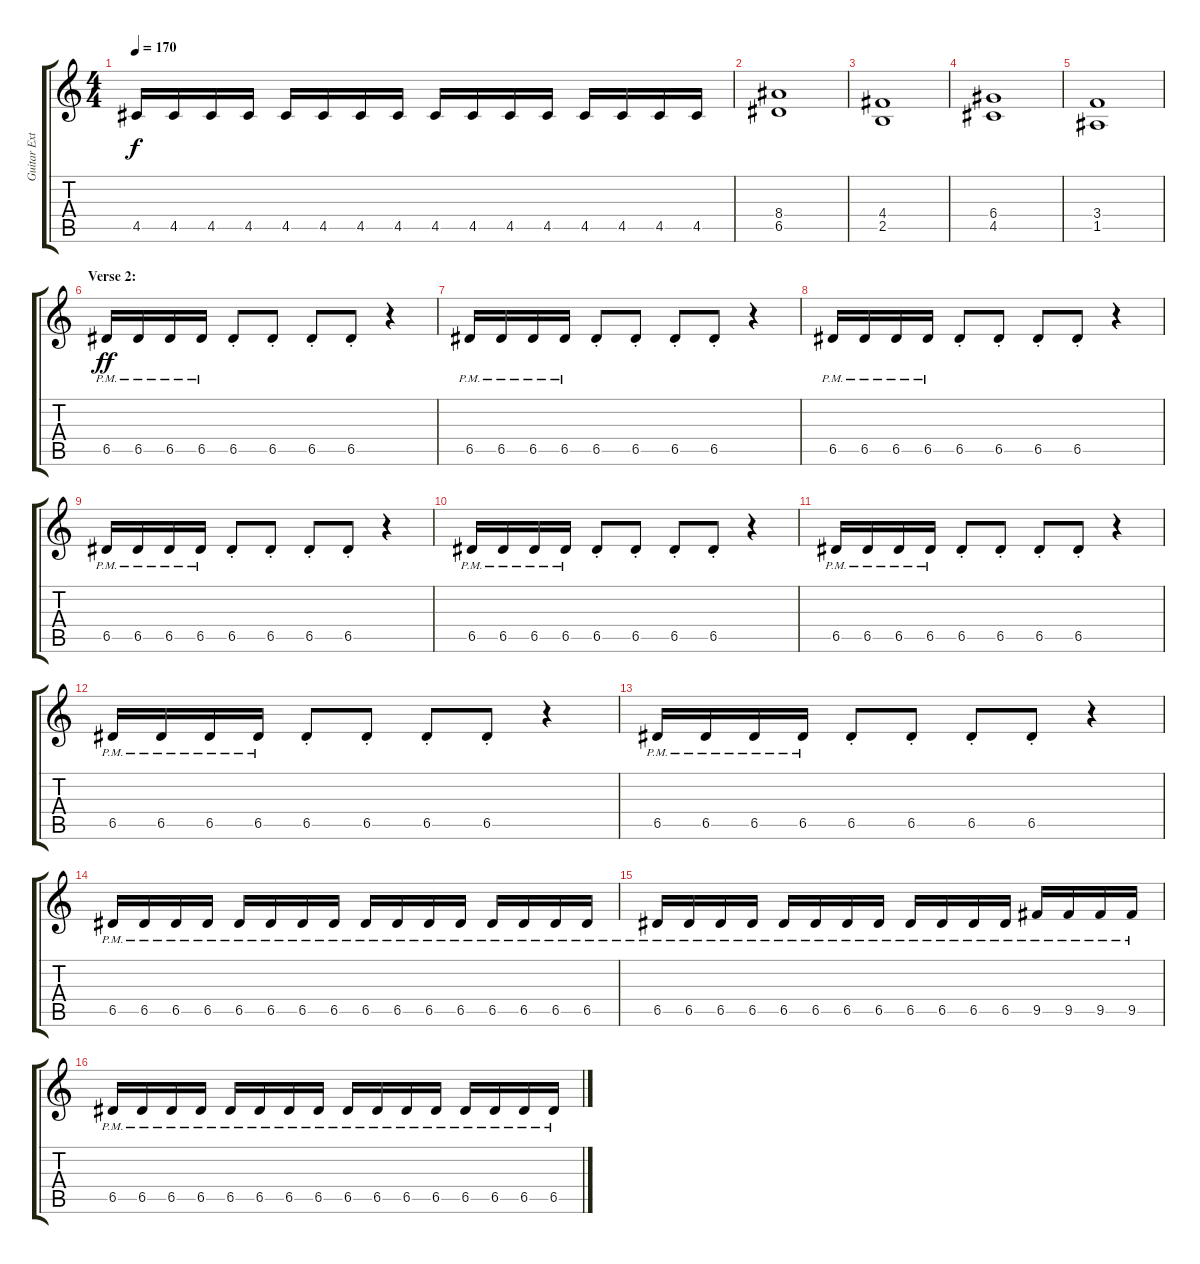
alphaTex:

\track ("Guitar Extra" "Guitar Ext") {instrument distortionguitar}
\staff {score tabs}
\tuning (E4 B3 G3 D3 A2 E2) {hide}
\ts (4 4)
\tempo 170
\clef g2
\ks c
4.5.16{dy f} 4.5.16 4.5.16 4.5.16 4.5.16 4.5.16 4.5.16 4.5.16 4.5.16 4.5.16 4.5.16 4.5.16 4.5.16 4.5.16 4.5.16 4.5.16 |
(8.4 6.5).1 |
(4.4 2.5).1 |
(6.4 4.5).1 |
(3.4 1.5).1 |
\section ("" "Verse 2:")
6.5{pm}.16{dy ff} 6.5{pm}.16 6.5{pm}.16 6.5{pm}.16 6.5{st}.8 6.5{st}.8 6.5{st}.8 6.5{st}.8 r.4 |
6.5{pm}.16 6.5{pm}.16 6.5{pm}.16 6.5{pm}.16 6.5{st}.8 6.5{st}.8 6.5{st}.8 6.5{st}.8 r.4 |
6.5{pm}.16 6.5{pm}.16 6.5{pm}.16 6.5{pm}.16 6.5{st}.8 6.5{st}.8 6.5{st}.8 6.5{st}.8 r.4 |
6.5{pm}.16 6.5{pm}.16 6.5{pm}.16 6.5{pm}.16 6.5{st}.8 6.5{st}.8 6.5{st}.8 6.5{st}.8 r.4 |
6.5{pm}.16 6.5{pm}.16 6.5{pm}.16 6.5{pm}.16 6.5{st}.8 6.5{st}.8 6.5{st}.8 6.5{st}.8 r.4 |
6.5{pm}.16 6.5{pm}.16 6.5{pm}.16 6.5{pm}.16 6.5{st}.8 6.5{st}.8 6.5{st}.8 6.5{st}.8 r.4 |
6.5{pm}.16 6.5{pm}.16 6.5{pm}.16 6.5{pm}.16 6.5{st}.8 6.5{st}.8 6.5{st}.8 6.5{st}.8 r.4 |
6.5{pm}.16 6.5{pm}.16 6.5{pm}.16 6.5{pm}.16 6.5{st}.8 6.5{st}.8 6.5{st}.8 6.5{st}.8 r.4 |
6.5{pm}.16 6.5{pm}.16 6.5{pm}.16 6.5{pm}.16 6.5{pm}.16 6.5{pm}.16 6.5{pm}.16 6.5{pm}.16 6.5{pm}.16 6.5{pm}.16 6.5{pm}.16 6.5{pm}.16 6.5{pm}.16 6.5{pm}.16 6.5{pm}.16 6.5{pm}.16 |
6.5{pm}.16 6.5{pm}.16 6.5{pm}.16 6.5{pm}.16 6.5{pm}.16 6.5{pm}.16 6.5{pm}.16 6.5{pm}.16 6.5{pm}.16 6.5{pm}.16 6.5{pm}.16 6.5{pm}.16 9.5{pm}.16 9.5{pm}.16 9.5{pm}.16 9.5{pm}.16 |
6.5{pm}.16 6.5{pm}.16 6.5{pm}.16 6.5{pm}.16 6.5{pm}.16 6.5{pm}.16 6.5{pm}.16 6.5{pm}.16 6.5{pm}.16 6.5{pm}.16 6.5{pm}.16 6.5{pm}.16 6.5{pm}.16 6.5{pm}.16 6.5{pm}.16 6.5{pm}.16
